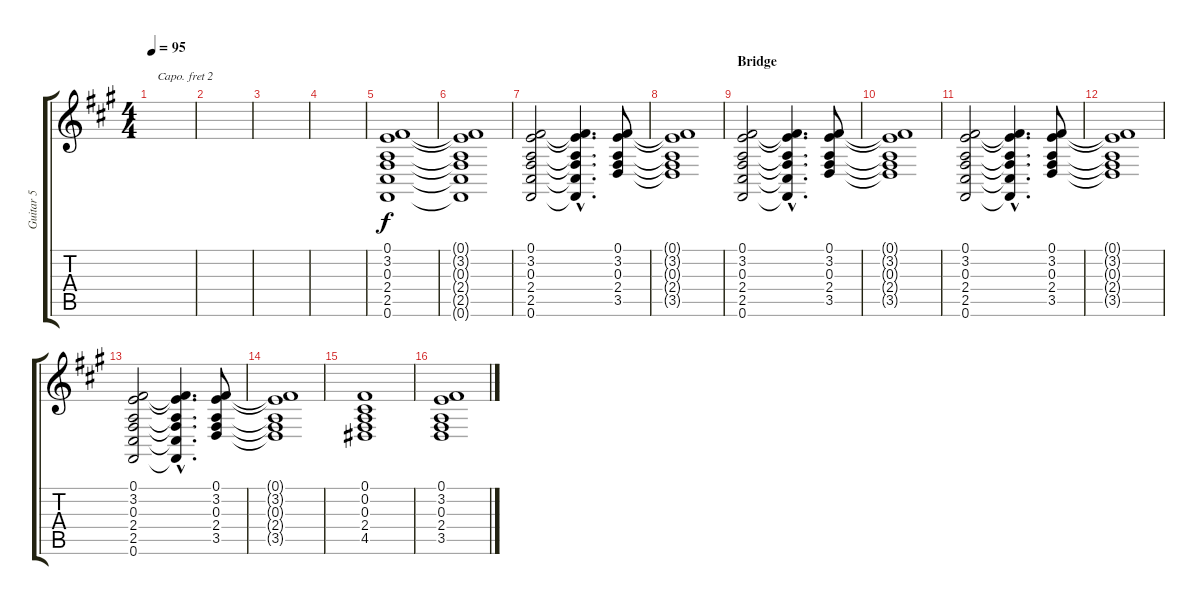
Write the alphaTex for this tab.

\track ("Guitar 5" "Guitar 5") {instrument pad7halo}
\staff {score tabs}
\capo 2
\tuning (E4 B3 G3 D3 A2 E2) {hide}
\ts (4 4)
\tempo 95
\clef g2
\ks a
|
|
|
|
(0.1 3.2 0.3 2.4 2.5 0.6).1 |
(0.1{t} 3.2{t} 0.3{t} 2.4{t} 2.5{t} 0.6{t}).1 |
(0.1 3.2 0.3 2.4 2.5 0.6).2 (0.1{hac t} 3.2{hac t} 0.3{hac t} 2.4{hac t} 2.5{hac t} 0.6{hac t}).4{d} (0.1 3.2 0.3 2.4 3.5).8 |
(0.1{t} 3.2{t} 0.3{t} 2.4{t} 3.5{t}).1 |
\section ("" "Bridge")
(0.1 3.2 0.3 2.4 2.5 0.6).2 (0.1{hac t} 3.2{hac t} 0.3{hac t} 2.4{hac t} 2.5{hac t} 0.6{hac t}).4{d} (0.1 3.2 0.3 2.4 3.5).8 |
(0.1{t} 3.2{t} 0.3{t} 2.4{t} 3.5{t}).1 |
(0.1 3.2 0.3 2.4 2.5 0.6).2 (0.1{hac t} 3.2{hac t} 0.3{hac t} 2.4{hac t} 2.5{hac t} 0.6{hac t}).4{d} (0.1 3.2 0.3 2.4 3.5).8 |
(0.1{t} 3.2{t} 0.3{t} 2.4{t} 3.5{t}).1 |
(0.1 3.2 0.3 2.4 2.5 0.6).2 (0.1{hac t} 3.2{hac t} 0.3{hac t} 2.4{hac t} 2.5{hac t} 0.6{hac t}).4{d} (0.1 3.2 0.3 2.4 3.5).8 |
(0.1{t} 3.2{t} 0.3{t} 2.4{t} 3.5{t}).1 |
(0.1 0.2 0.3 2.4 4.5).1 |
(0.1 3.2 0.3 2.4 3.5).1
